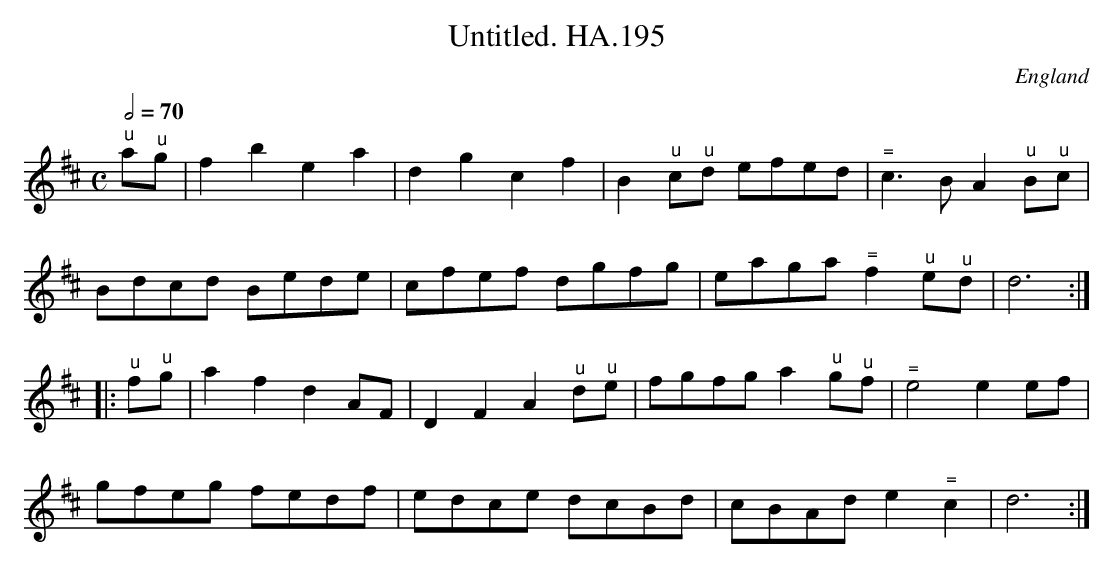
X:1
T:Untitled. HA.195
L:1/8
M:C
O:England
Q:1/2=70
K:D
"^u"a"^u"g|f2b2 e2a2|d2g2 c2f2|\
B2"^u"c"^u"d efed|"^="c3B A2 "^u"B"^u"c|!
Bdcd Bede|cfef dgfg|eaga "^="f2 "^u"e"^u"d|d6:|!
|:"^u"f"^u"g|a2f2 d2 AF|D2F2 A2 "^u"d"^u"e|\
fgfg a2 "^u"g"^u"f|"^="e4 e2 ef|!
gfeg fedf|edce dcBd|cBAd e2"^="c2|d6:|
